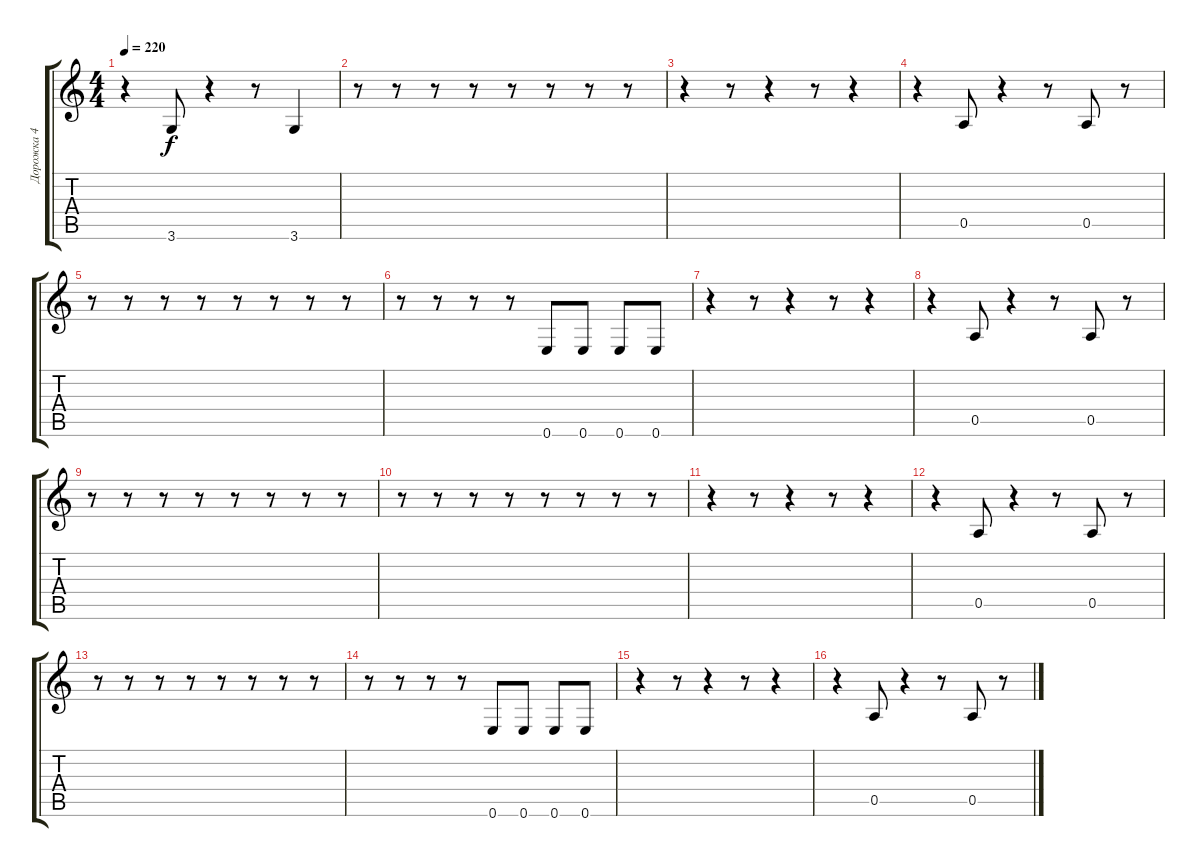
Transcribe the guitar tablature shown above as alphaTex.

\track ("Дорожка 4" "Дорожка 4") {instrument electricbasspick}
\staff {score tabs}
\tuning (E4 B3 G3 D3 A2 E2) {hide}
\ts (4 4)
\tempo 220
\clef g2
\ks c
r.4{dy f} 3.6.8 r.4 r.8 3.6.4 |
r.8 r.8 r.8 r.8 r.8 r.8 r.8 r.8 |
r.4 r.8 r.4 r.8 r.4 |
r.4 0.5.8 r.4 r.8 0.5.8 r.8 |
r.8 r.8 r.8 r.8 r.8 r.8 r.8 r.8 |
r.8 r.8 r.8 r.8 0.6.8 0.6.8 0.6.8 0.6.8 |
r.4 r.8 r.4 r.8 r.4 |
r.4 0.5.8 r.4 r.8 0.5.8 r.8 |
r.8 r.8 r.8 r.8 r.8 r.8 r.8 r.8 |
r.8 r.8 r.8 r.8 r.8 r.8 r.8 r.8 |
r.4 r.8 r.4 r.8 r.4 |
r.4 0.5.8 r.4 r.8 0.5.8 r.8 |
r.8 r.8 r.8 r.8 r.8 r.8 r.8 r.8 |
r.8 r.8 r.8 r.8 0.6.8 0.6.8 0.6.8 0.6.8 |
r.4 r.8 r.4 r.8 r.4 |
r.4 0.5.8 r.4 r.8 0.5.8 r.8
